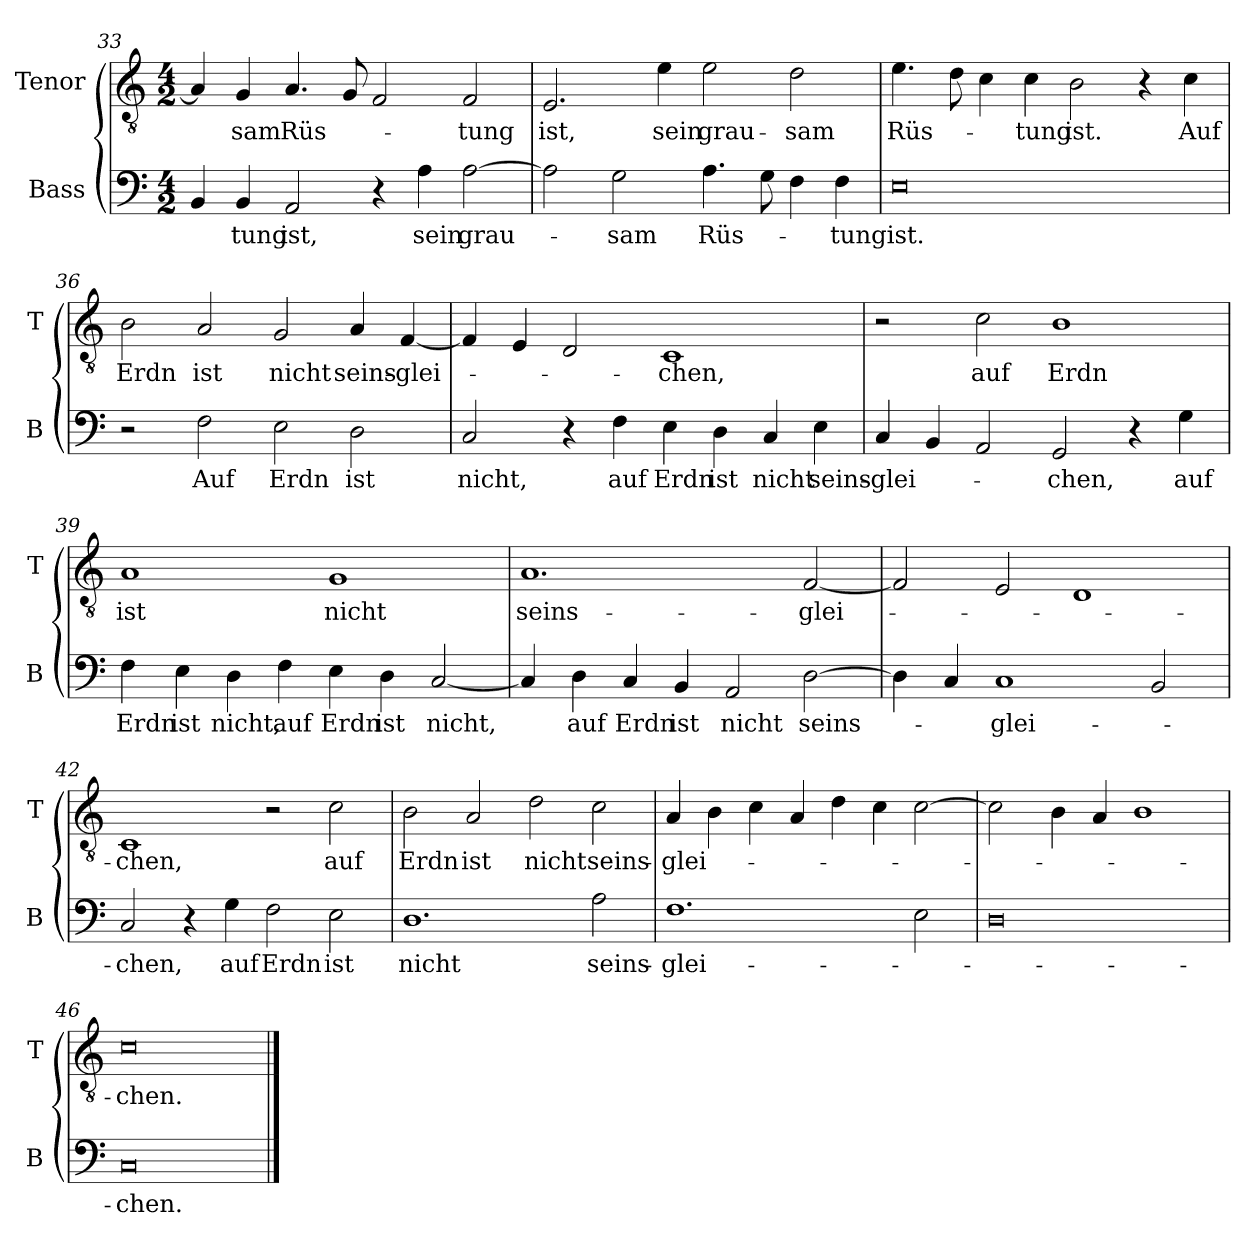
**kern	**text	**kern	**text
*part2	*part2	*part1	*part1
*staff2	*staff2	*staff1	*staff1
*I"Bass	*	*I"Tenor	*
*I'B	*	*I'T	*
!!LO:LB:g=z
*clefF4	*	*clefGv2	*
*k[]	*	*k[]	*
*C:	*	*C:	*
*M4/2	*	*M4/2	*
=33	=33	=33	=33
4BB/	.	4A/]	.
!	!LO:LY:b	!	!LO:LY:b
4BB/	-tung	4G/	-sam
!	!LO:LY:b	!	!LO:LY:b
2AA/	ist,	4.A/	Rüs-
.	.	8G/	.
4r	.	2F/	.
!	!LO:LY:b	!	!
4A\	sein	.	.
!	!LO:LY:b	!	!LO:LY:b
[2A\	grau-	2F/	-tung
=34	=34	=34	=34
!	!	!	!LO:LY:b
2A\]	.	2.E/	ist,
!	!LO:LY:b	!	!
2G\	-sam	.	.
!	!	!	!LO:LY:b
.	.	4e\	sein
!	!LO:LY:b	!	!LO:LY:b
4.A\	Rüs-	2e\	grau-
8G\	.	.	.
!	!	!	!LO:LY:b
4F\	.	2d\	-sam
!	!LO:LY:b	!	!
4F\	-tung	.	.
=35	=35	=35	=35
!	!LO:LY:b	!	!LO:LY:b
0E	ist.	4.e\	Rüs-
.	.	8d\	.
.	.	4c\	.
!	!	!	!LO:LY:b
.	.	4c\	-tung
!	!	!	!LO:LY:b
.	.	2B\	ist.
.	.	4r	.
!	!	!	!LO:LY:b
.	.	4c\	Auf
=36	=36	=36	=36
!	!	!	!LO:LY:b
2r	.	2B\	Erdn
!	!LO:LY:b	!	!LO:LY:b
2F\	Auf	2A/	ist
!	!LO:LY:b	!	!LO:LY:b
2E\	Erdn	2G/	nicht
!	!LO:LY:b	!	!LO:LY:b
2D\	ist	4A/	seins-
!	!	!	!LO:LY:b
.	.	[4F/	-glei-
!!LO:LB:g=z
=37	=37	=37	=37
!	!LO:LY:b	!	!
2C/	nicht,	4F/]	.
.	.	4E/	.
4r	.	2D/	.
!	!LO:LY:b	!	!
4F\	auf	.	.
!	!LO:LY:b	!	!LO:LY:b
4E\	Erdn	1C	-chen,
!	!LO:LY:b	!	!
4D\	ist	.	.
!	!LO:LY:b	!	!
4C/	nicht	.	.
!	!LO:LY:b	!	!
4E\	seins-	.	.
=38	=38	=38	=38
!	!LO:LY:b	!	!
4C/	-glei-	2r	.
4BB/	.	.	.
!	!	!	!LO:LY:b
2AA/	.	2c\	auf
!	!LO:LY:b	!	!LO:LY:b
2GG/	-chen,	1B	Erdn
4r	.	.	.
!	!LO:LY:b	!	!
4G\	auf	.	.
=39	=39	=39	=39
!	!LO:LY:b	!	!LO:LY:b
4F\	Erdn	1A	ist
!	!LO:LY:b	!	!
4E\	ist	.	.
!	!LO:LY:b	!	!
4D\	nicht,	.	.
!	!LO:LY:b	!	!
4F\	auf	.	.
!	!LO:LY:b	!	!LO:LY:b
4E\	Erdn	1G	nicht
!	!LO:LY:b	!	!
4D\	ist	.	.
!	!LO:LY:b	!	!
[2C/	nicht,	.	.
!!LO:LB:g=z
=40	=40	=40	=40
!	!	!	!LO:LY:b
4C/]	.	1.A	seins-
!	!LO:LY:b	!	!
4D\	auf	.	.
!	!LO:LY:b	!	!
4C/	Erdn	.	.
!	!LO:LY:b	!	!
4BB/	ist	.	.
!	!LO:LY:b	!	!
2AA/	nicht	.	.
!	!LO:LY:b	!	!LO:LY:b
[2D\	seins-	[2F/	-glei-
=41	=41	=41	=41
4D\]	.	2F/]	.
4C/	.	.	.
!	!LO:LY:b	!	!
1C	-glei-	2E/	.
.	.	1D	.
2BB/	.	.	.
=42	=42	=42	=42
!	!LO:LY:b	!	!LO:LY:b
2C/	-chen,	1C	-chen,
4r	.	.	.
!	!LO:LY:b	!	!
4G\	auf	.	.
!	!LO:LY:b	!	!
2F\	Erdn	2r	.
!	!LO:LY:b	!	!LO:LY:b
2E\	ist	2c\	auf
!!LO:LB:g=z
=43	=43	=43	=43
!	!LO:LY:b	!	!LO:LY:b
1.D	nicht	2B\	Erdn
!	!	!	!LO:LY:b
.	.	2A/	ist
!	!	!	!LO:LY:b
.	.	2d\	nicht
!	!LO:LY:b	!	!LO:LY:b
2A\	seins-	2c\	seins-
=44	=44	=44	=44
!	!LO:LY:b	!	!LO:LY:b
1.F	-glei-	4A/	-glei-
.	.	4B\	.
.	.	4c\	.
.	.	4A/	.
.	.	4d\	.
.	.	4c\	.
2E\	.	[2c\	.
=45	=45	=45	=45
0D	.	2c\]	.
.	.	4B\	.
.	.	4A/	.
.	.	1B	.
=46	=46	=46	=46
!	!LO:LY:b	!	!LO:LY:b
0C	-chen.	0c	-chen.
==	==	==	==
*-	*-	*-	*-
